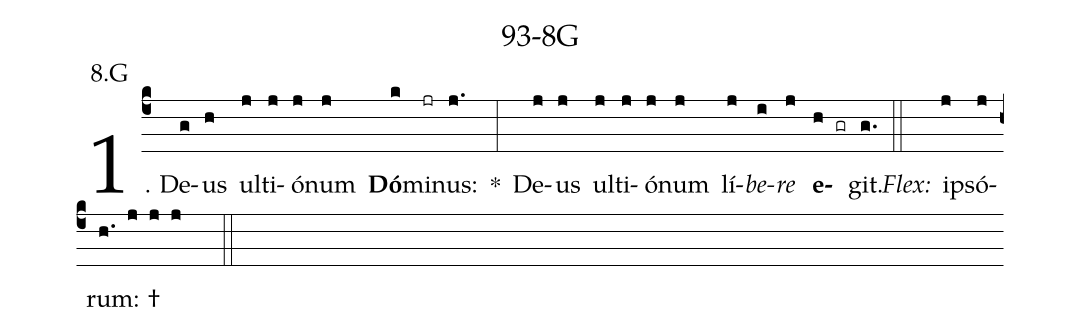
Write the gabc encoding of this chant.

name: 93-8G;
annotation: 8.G;
%%
(c4)1. De(g)us(h) ul(j)ti(j)ó(j)num(j) <b>Dó</b>(k)mi(jr)nus:(j.) *(:) De(j)us(j) ul(j)ti(j)ó(j)num(j) lí(j)<i>be</i>(i)<i>re</i>(j) <b>e</b>(h gr)git.(g.) (::)
<i>Flex:</i>()  ip(j)só(j)rum: †(h. j j j  ::)
